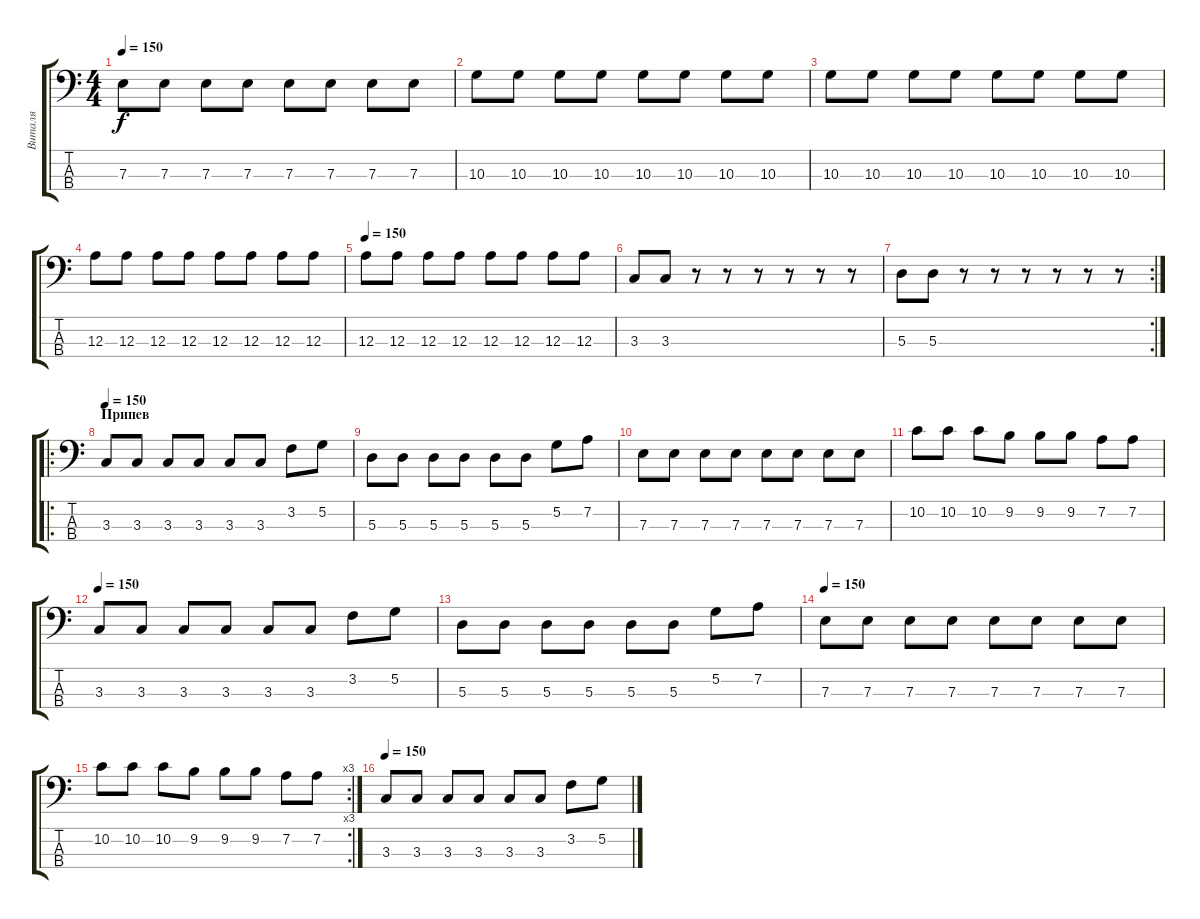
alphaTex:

\track ("Виталя" "Виталя") {instrument electricbassfinger}
\staff {score tabs}
\tuning (G2 D2 A1 E1) {hide}
\ts (4 4)
\tempo 150
\clef f4
\ks c
7.3.8{dy f} 7.3.8 7.3.8 7.3.8 7.3.8 7.3.8 7.3.8 7.3.8 |
10.3.8 10.3.8 10.3.8 10.3.8 10.3.8 10.3.8 10.3.8 10.3.8 |
10.3.8 10.3.8 10.3.8 10.3.8 10.3.8 10.3.8 10.3.8 10.3.8 |
12.3.8 12.3.8 12.3.8 12.3.8 12.3.8 12.3.8 12.3.8 12.3.8 |
\tempo 150
12.3.8 12.3.8 12.3.8 12.3.8 12.3.8 12.3.8 12.3.8 12.3.8 |
3.3.8 3.3.8 r.8 r.8 r.8 r.8 r.8 r.8 |
\rc 2
5.3.8 5.3.8 r.8 r.8 r.8 r.8 r.8 r.8 |
\ro
\section ("" "Припев")
\tempo 150
3.3.8 3.3.8 3.3.8 3.3.8 3.3.8 3.3.8 3.2.8 5.2.8 |
5.3.8 5.3.8 5.3.8 5.3.8 5.3.8 5.3.8 5.2.8 7.2.8 |
7.3.8 7.3.8 7.3.8 7.3.8 7.3.8 7.3.8 7.3.8 7.3.8 |
10.2.8 10.2.8 10.2.8 9.2.8 9.2.8 9.2.8 7.2.8 7.2.8 |
\tempo 150
3.3.8 3.3.8 3.3.8 3.3.8 3.3.8 3.3.8 3.2.8 5.2.8 |
5.3.8 5.3.8 5.3.8 5.3.8 5.3.8 5.3.8 5.2.8 7.2.8 |
\tempo 150
7.3.8 7.3.8 7.3.8 7.3.8 7.3.8 7.3.8 7.3.8 7.3.8 |
\rc 3
10.2.8 10.2.8 10.2.8 9.2.8 9.2.8 9.2.8 7.2.8 7.2.8 |
\tempo 150
3.3.8 3.3.8 3.3.8 3.3.8 3.3.8 3.3.8 3.2.8 5.2.8
